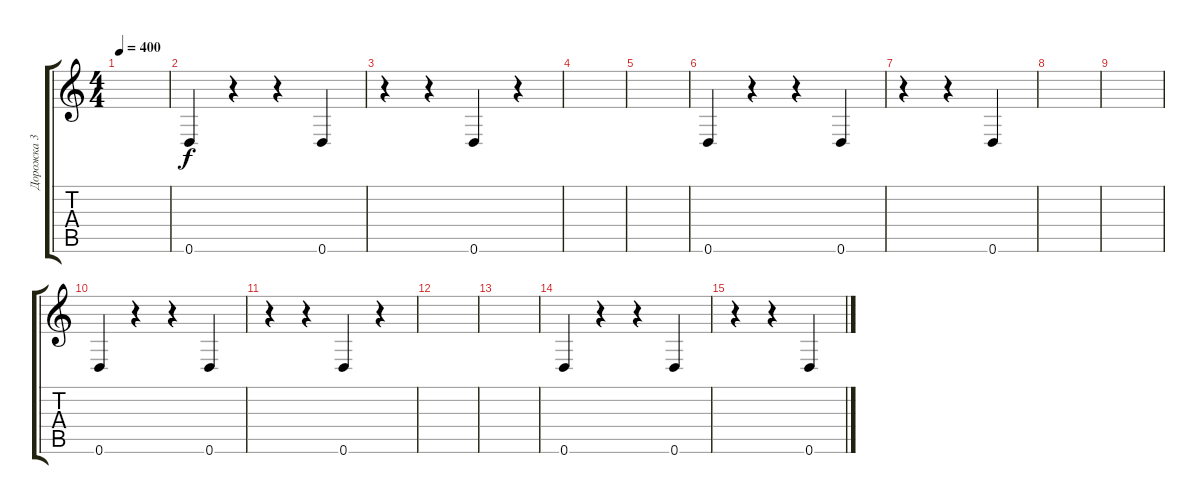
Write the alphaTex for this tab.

\track ("Дорожка 3" "Дорожка 3") {instrument electricbassfinger}
\staff {score tabs}
\tuning (D4 A3 F3 C3 G2 D2) {hide}
\ts (4 4)
\tempo 400
\clef g2
\ks c
|
0.6.4 r.4 r.4 0.6.4 |
r.4 r.4 0.6.4 r.4 |
|
|
0.6.4 r.4 r.4 0.6.4 |
r.4 r.4 0.6.4 |
|
|
0.6.4 r.4 r.4 0.6.4 |
r.4 r.4 0.6.4 r.4 |
|
|
0.6.4 r.4 r.4 0.6.4 |
r.4 r.4 0.6.4
